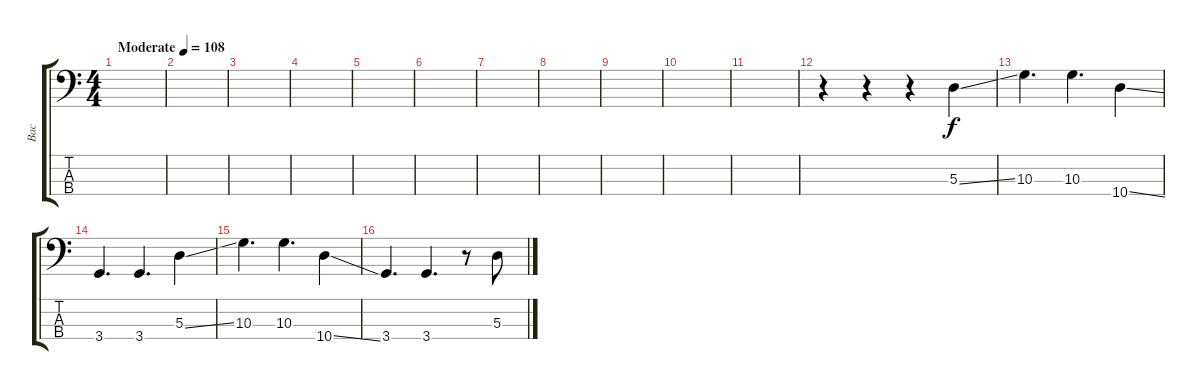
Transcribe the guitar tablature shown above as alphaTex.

\track ("Вас" "Вас") {instrument electricbassfinger}
\staff {score tabs}
\tuning (G2 D2 A1 E1) {hide}
\ts (4 4)
\tempo (108 "Moderate")
\clef f4
\ks c
|
|
|
|
|
|
|
|
|
|
|
r.4 r.4 r.4 5.3{ss}.4 |
10.3.4{d} 10.3.4{d} 10.4{ss}.4 |
3.4.4{d} 3.4.4{d} 5.3{ss}.4 |
10.3.4{d} 10.3.4{d} 10.4{ss}.4 |
3.4.4{d} 3.4.4{d} r.8 5.3.8
